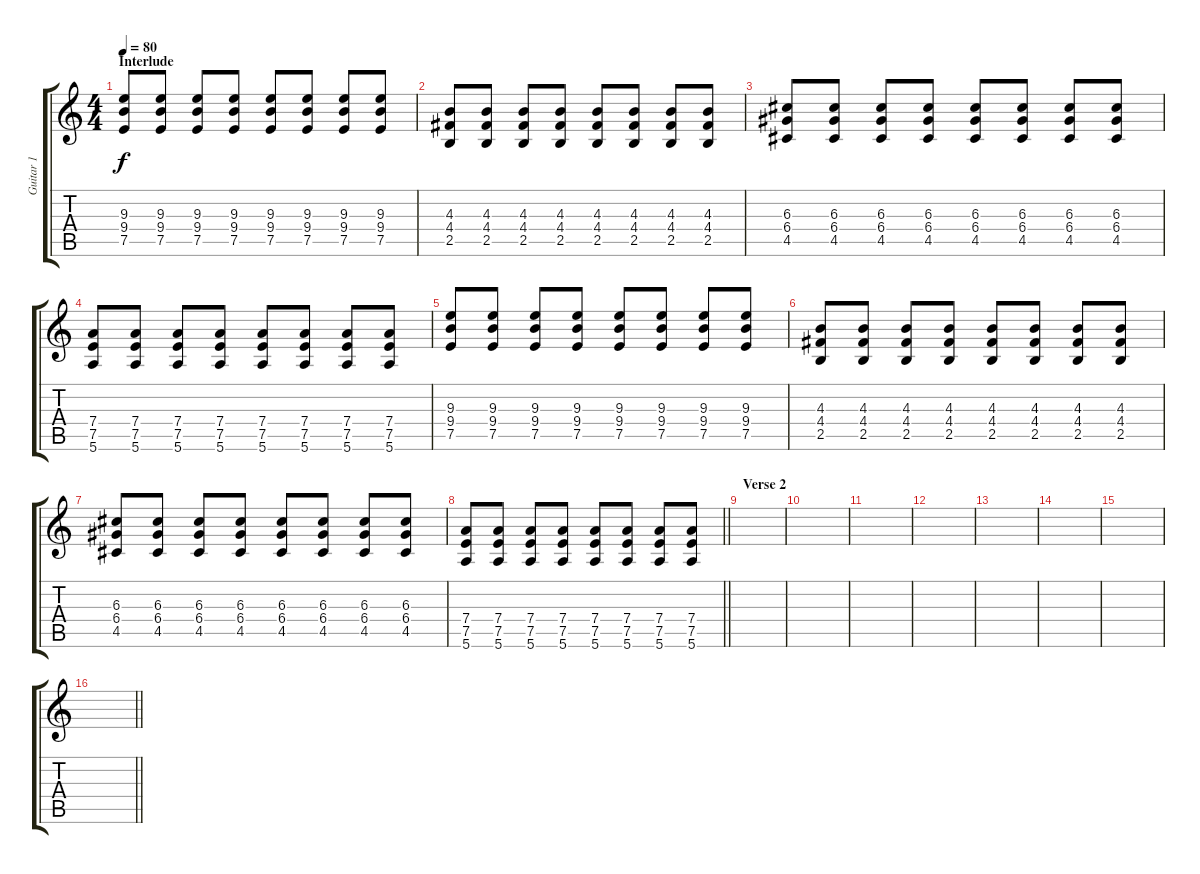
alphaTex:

\track ("Guitar 1" "Guitar 1") {instrument distortionguitar}
\staff {score tabs}
\tuning (E4 B3 G3 D3 A2 E2) {hide}
\ts (4 4)
\section ("" "Interlude")
\tempo 80
\clef g2
\ks c
(9.3 9.4 7.5).8{dy f} (9.3 9.4 7.5).8 (9.3 9.4 7.5).8 (9.3 9.4 7.5).8 (9.3 9.4 7.5).8 (9.3 9.4 7.5).8 (9.3 9.4 7.5).8 (9.3 9.4 7.5).8 |
(4.3 4.4 2.5).8 (4.3 4.4 2.5).8 (4.3 4.4 2.5).8 (4.3 4.4 2.5).8 (4.3 4.4 2.5).8 (4.3 4.4 2.5).8 (4.3 4.4 2.5).8 (4.3 4.4 2.5).8 |
(6.3 6.4 4.5).8 (6.3 6.4 4.5).8 (6.3 6.4 4.5).8 (6.3 6.4 4.5).8 (6.3 6.4 4.5).8 (6.3 6.4 4.5).8 (6.3 6.4 4.5).8 (6.3 6.4 4.5).8 |
(7.4 7.5 5.6).8 (7.4 7.5 5.6).8 (7.4 7.5 5.6).8 (7.4 7.5 5.6).8 (7.4 7.5 5.6).8 (7.4 7.5 5.6).8 (7.4 7.5 5.6).8 (7.4 7.5 5.6).8 |
(9.3 9.4 7.5).8 (9.3 9.4 7.5).8 (9.3 9.4 7.5).8 (9.3 9.4 7.5).8 (9.3 9.4 7.5).8 (9.3 9.4 7.5).8 (9.3 9.4 7.5).8 (9.3 9.4 7.5).8 |
(4.3 4.4 2.5).8 (4.3 4.4 2.5).8 (4.3 4.4 2.5).8 (4.3 4.4 2.5).8 (4.3 4.4 2.5).8 (4.3 4.4 2.5).8 (4.3 4.4 2.5).8 (4.3 4.4 2.5).8 |
(6.3 6.4 4.5).8 (6.3 6.4 4.5).8 (6.3 6.4 4.5).8 (6.3 6.4 4.5).8 (6.3 6.4 4.5).8 (6.3 6.4 4.5).8 (6.3 6.4 4.5).8 (6.3 6.4 4.5).8 |
\barLineRight lightlight
(7.4 7.5 5.6).8 (7.4 7.5 5.6).8 (7.4 7.5 5.6).8 (7.4 7.5 5.6).8 (7.4 7.5 5.6).8 (7.4 7.5 5.6).8 (7.4 7.5 5.6).8 (7.4 7.5 5.6).8 |
\section ("" "Verse 2")
|
|
|
|
|
|
|
\barLineRight lightlight
